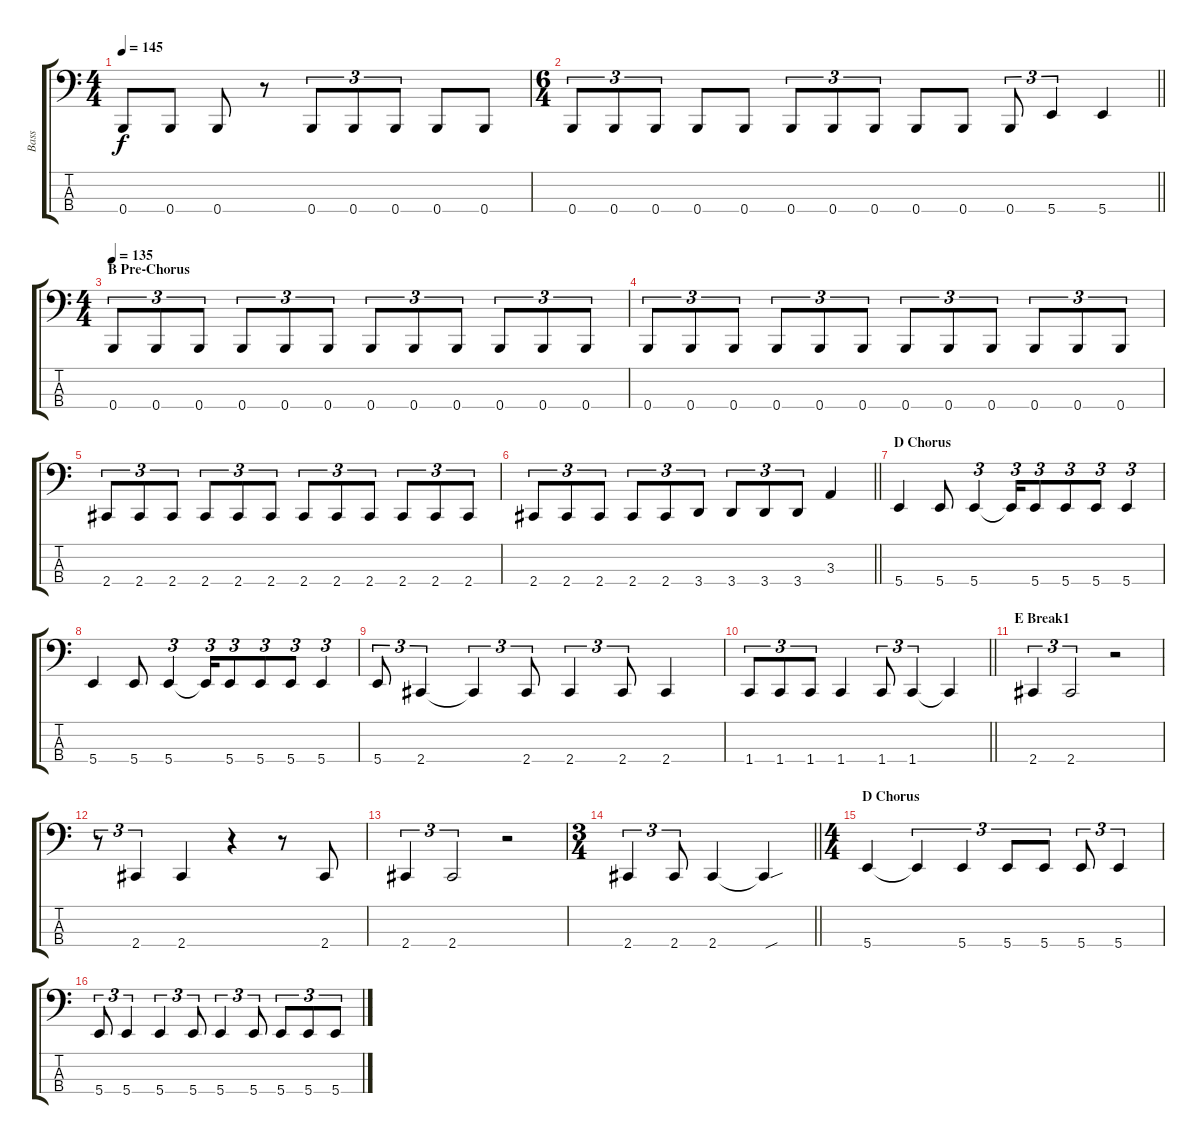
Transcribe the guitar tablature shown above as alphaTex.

\track ("Bass" "Bass") {instrument electricbasspick}
\staff {score tabs}
\tuning (E2 B1 Gb1 B0) {hide}
\ts (4 4)
\tempo 145
\clef f4
\ks c
0.4.8{dy f} 0.4.8 0.4.8 r.8 0.4.8{tu (3 2)} 0.4.8{tu (3 2)} 0.4.8{tu (3 2)} 0.4.8 0.4.8 |
\ts (6 4)
\barLineRight lightlight
0.4.8{tu (3 2)} 0.4.8{tu (3 2)} 0.4.8{tu (3 2)} 0.4.8 0.4.8 0.4.8{tu (3 2)} 0.4.8{tu (3 2)} 0.4.8{tu (3 2)} 0.4.8 0.4.8 0.4.8{tu (3 2)} 5.4.4{tu (3 2)} 5.4.4 |
\ts (4 4)
\section ("" "B Pre-Chorus")
\tempo 135
0.4.8{tu (3 2)} 0.4.8{tu (3 2)} 0.4.8{tu (3 2)} 0.4.8{tu (3 2)} 0.4.8{tu (3 2)} 0.4.8{tu (3 2)} 0.4.8{tu (3 2)} 0.4.8{tu (3 2)} 0.4.8{tu (3 2)} 0.4.8{tu (3 2)} 0.4.8{tu (3 2)} 0.4.8{tu (3 2)} |
0.4.8{tu (3 2)} 0.4.8{tu (3 2)} 0.4.8{tu (3 2)} 0.4.8{tu (3 2)} 0.4.8{tu (3 2)} 0.4.8{tu (3 2)} 0.4.8{tu (3 2)} 0.4.8{tu (3 2)} 0.4.8{tu (3 2)} 0.4.8{tu (3 2)} 0.4.8{tu (3 2)} 0.4.8{tu (3 2)} |
2.4.8{tu (3 2)} 2.4.8{tu (3 2)} 2.4.8{tu (3 2)} 2.4.8{tu (3 2)} 2.4.8{tu (3 2)} 2.4.8{tu (3 2)} 2.4.8{tu (3 2)} 2.4.8{tu (3 2)} 2.4.8{tu (3 2)} 2.4.8{tu (3 2)} 2.4.8{tu (3 2)} 2.4.8{tu (3 2)} |
\barLineRight lightlight
2.4.8{tu (3 2)} 2.4.8{tu (3 2)} 2.4.8{tu (3 2)} 2.4.8{tu (3 2)} 2.4.8{tu (3 2)} 3.4.8{tu (3 2)} 3.4.8{tu (3 2)} 3.4.8{tu (3 2)} 3.4.8{tu (3 2)} 3.3.4 |
\section ("" "D Chorus")
5.4.4 5.4.8 5.4.4{tu (3 2)} 5.4{t}.16{tu (3 2)} 5.4.8{tu (3 2)} 5.4.8{tu (3 2) beam merge} 5.4.8{tu (3 2)} 5.4.4{tu (3 2)} |
5.4.4 5.4.8 5.4.4{tu (3 2)} 5.4{t}.16{tu (3 2)} 5.4.8{tu (3 2)} 5.4.8{tu (3 2) beam merge} 5.4.8{tu (3 2)} 5.4.4{tu (3 2)} |
5.4.8{tu (3 2)} 2.4.4{tu (3 2)} 2.4{t}.4{tu (3 2)} 2.4.8{tu (3 2)} 2.4.4{tu (3 2)} 2.4.8{tu (3 2)} 2.4.4 |
\barLineRight lightlight
1.4.8{tu (3 2)} 1.4.8{tu (3 2)} 1.4.8{tu (3 2)} 1.4.4 1.4.8{tu (3 2)} 1.4.4{tu (3 2)} 1.4{t}.4 |
\section ("" "E Break1")
2.4.4{tu (3 2)} 2.4.2{tu (3 2)} r.2 |
r.8{tu (3 2)} 2.4.4{tu (3 2)} 2.4.4 r.4 r.8 2.4.8 |
2.4.4{tu (3 2)} 2.4.2{tu (3 2)} r.2 |
\ts (3 4)
\barLineRight lightlight
2.4.4{tu (3 2)} 2.4.8{tu (3 2)} 2.4.4 2.4{sou t}.4 |
\ts (4 4)
\section ("" "D Chorus")
5.4.4 5.4{t}.4{tu (3 2)} 5.4.4{tu (3 2)} 5.4.8{tu (3 2)} 5.4.8{tu (3 2)} 5.4.8{tu (3 2)} 5.4.4{tu (3 2)} |
5.4.8{tu (3 2)} 5.4.4{tu (3 2)} 5.4.4{tu (3 2)} 5.4.8{tu (3 2)} 5.4.4{tu (3 2)} 5.4.8{tu (3 2)} 5.4.8{tu (3 2)} 5.4.8{tu (3 2)} 5.4.8{tu (3 2)}
